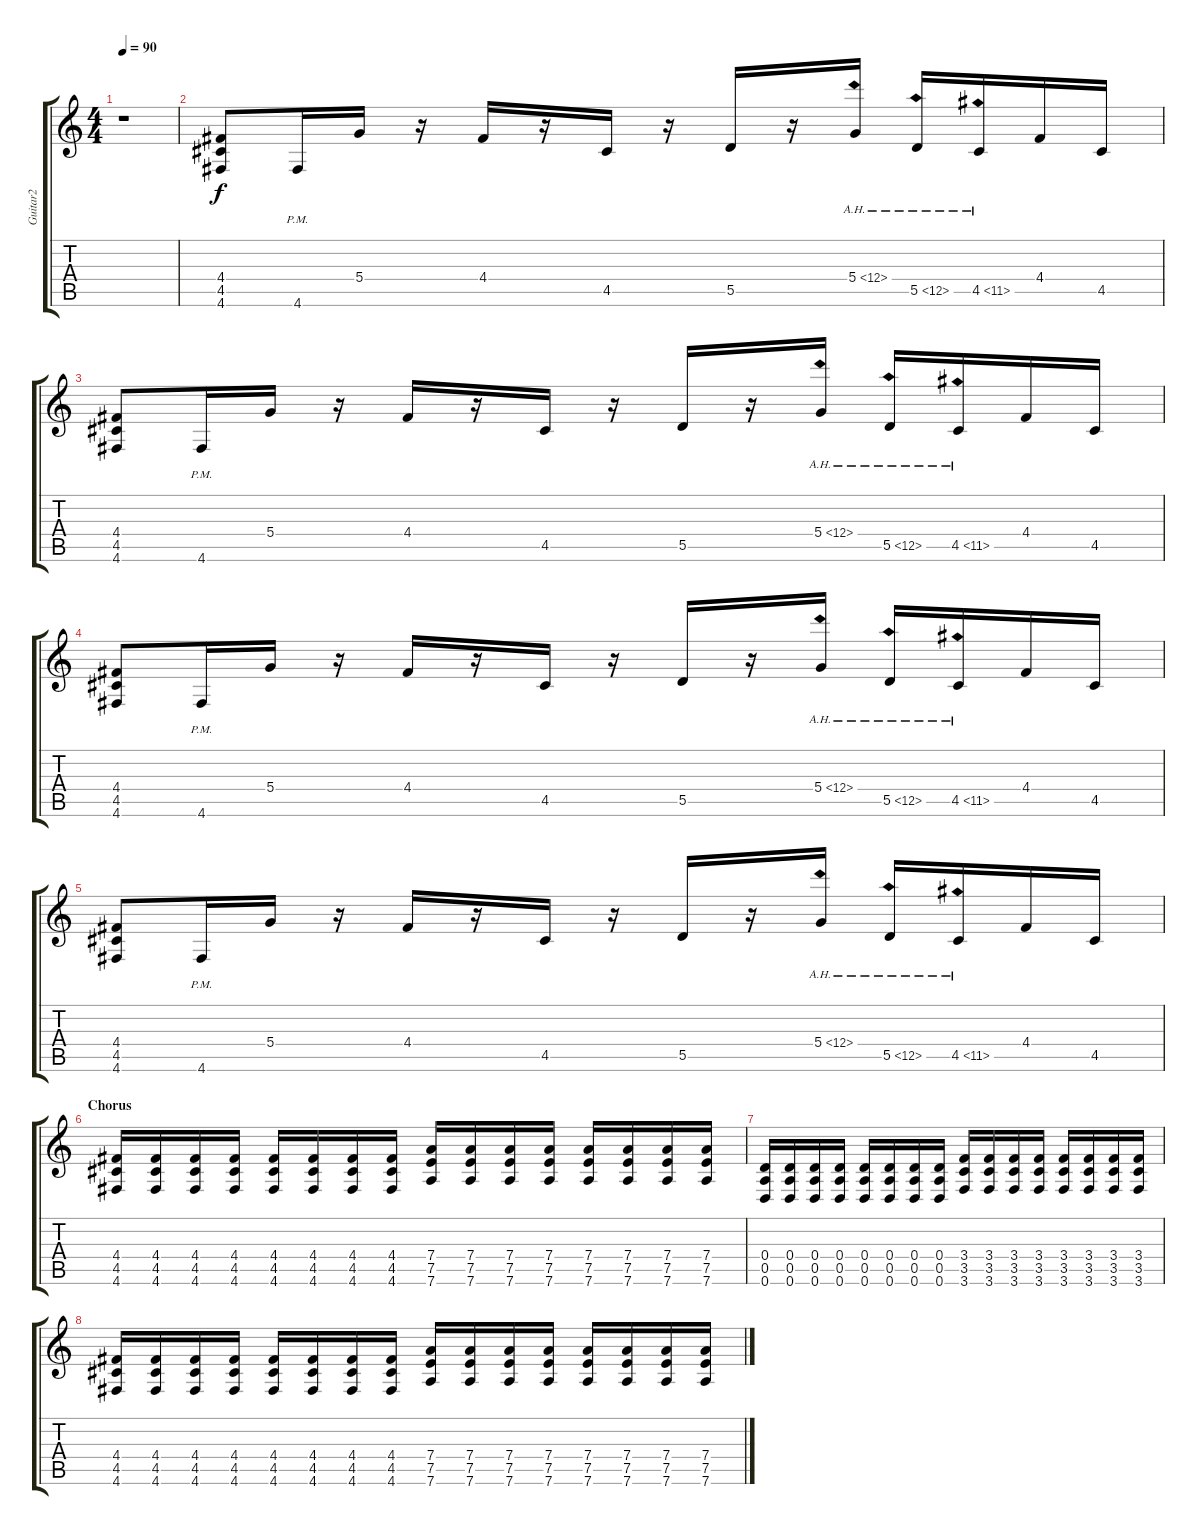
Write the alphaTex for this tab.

\track ("Guitar2" "Guitar2") {instrument distortionguitar}
\staff {score tabs}
\tuning (E4 B3 G3 D3 A2 D2) {hide}
\ts (4 4)
\tempo 90
\clef g2
\ks c
r.1{dy f} |
(4.4 4.5 4.6).8 4.6{pm}.16 5.4.16 r.16 4.4.16 r.16 4.5.16 r.16 5.5.16 r.16 5.4{ah 7}.16 5.5{ah 7}.16 4.5{ah 7}.16 4.4.16 4.5.16 |
(4.4 4.5 4.6).8 4.6{pm}.16 5.4.16 r.16 4.4.16 r.16 4.5.16 r.16 5.5.16 r.16 5.4{ah 7}.16 5.5{ah 7}.16 4.5{ah 7}.16 4.4.16 4.5.16 |
(4.4 4.5 4.6).8 4.6{pm}.16 5.4.16 r.16 4.4.16 r.16 4.5.16 r.16 5.5.16 r.16 5.4{ah 7}.16 5.5{ah 7}.16 4.5{ah 7}.16 4.4.16 4.5.16 |
(4.4 4.5 4.6).8 4.6{pm}.16 5.4.16 r.16 4.4.16 r.16 4.5.16 r.16 5.5.16 r.16 5.4{ah 7}.16 5.5{ah 7}.16 4.5{ah 7}.16 4.4.16 4.5.16 |
\section ("" "Chorus")
(4.4 4.5 4.6).16 (4.4 4.5 4.6).16 (4.4 4.5 4.6).16 (4.4 4.5 4.6).16 (4.4 4.5 4.6).16 (4.4 4.5 4.6).16 (4.4 4.5 4.6).16 (4.4 4.5 4.6).16 (7.4 7.5 7.6).16 (7.4 7.5 7.6).16 (7.4 7.5 7.6).16 (7.4 7.5 7.6).16 (7.4 7.5 7.6).16 (7.4 7.5 7.6).16 (7.4 7.5 7.6).16 (7.4 7.5 7.6).16 |
(0.4 0.5 0.6).16 (0.4 0.5 0.6).16 (0.4 0.5 0.6).16 (0.4 0.5 0.6).16 (0.4 0.5 0.6).16 (0.4 0.5 0.6).16 (0.4 0.5 0.6).16 (0.4 0.5 0.6).16 (3.4 3.5 3.6).16 (3.4 3.5 3.6).16 (3.4 3.5 3.6).16 (3.4 3.5 3.6).16 (3.4 3.5 3.6).16 (3.4 3.5 3.6).16 (3.4 3.5 3.6).16 (3.4 3.5 3.6).16 |
(4.4 4.5 4.6).16 (4.4 4.5 4.6).16 (4.4 4.5 4.6).16 (4.4 4.5 4.6).16 (4.4 4.5 4.6).16 (4.4 4.5 4.6).16 (4.4 4.5 4.6).16 (4.4 4.5 4.6).16 (7.4 7.5 7.6).16 (7.4 7.5 7.6).16 (7.4 7.5 7.6).16 (7.4 7.5 7.6).16 (7.4 7.5 7.6).16 (7.4 7.5 7.6).16 (7.4 7.5 7.6).16 (7.4 7.5 7.6).16
